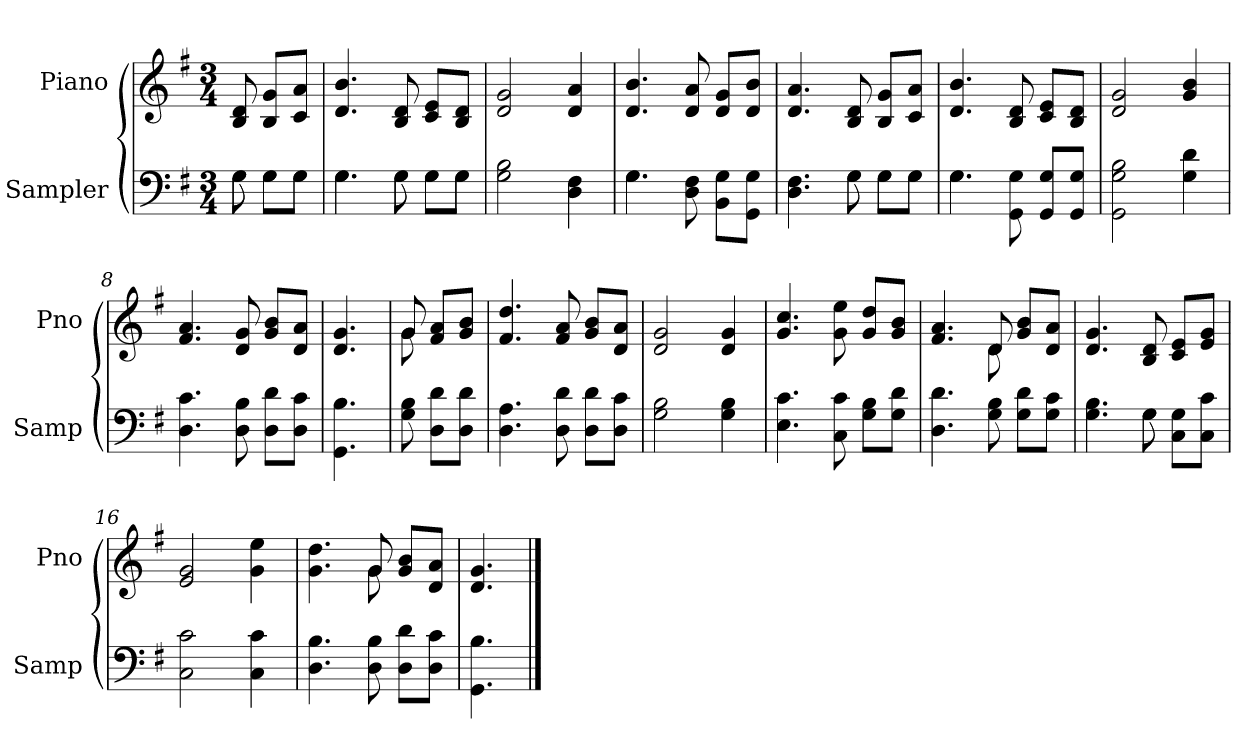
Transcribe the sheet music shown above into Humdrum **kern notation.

**kern	**kern
*part2	*part1
*staff2	*staff1
*I"Sampler	*I"Piano
*I'Samp	*I'Pno
*clefF4	*clefG2
*k[f#]	*k[f#]
*G:	*G:
*M3/4	*M3/4
=1	=1
*^	*
8G\	8G	8B 8d
8G\L	8G\L	8B/ 8g/L
8G\J	8G\J	8c/ 8a/J
=2	=2	=2
4.G\	4.G	4.d 4.b
8G\	8G	8B 8d
8G\L	8G\L	8c/ 8e/L
8G\J	8G\J	8B/ 8d/J
*v	*v	*
=3	=3
2G 2B	2d 2g
4D 4F#	4d 4a
=4	=4
*^	*
4.G\	4.G	4.d 4.b
8D 8F#	4.ryy	8d 8a
8BB\ 8G\L	.	8d/ 8g/L
8GG\ 8G\J	.	8d/ 8b/J
=5	=5	=5
4.D 4.F#	4.ryy	4.d 4.a
8G\	8G	8B 8d
8G\L	8G\L	8B/ 8g/L
8G\J	8G\J	8c/ 8a/J
=6	=6	=6
4.G\	4.G	4.d 4.b
8GG\ 8G\	4.ryy	8B 8d
8GG/ 8G/L	.	8c/ 8e/L
8GG/ 8G/J	.	8B/ 8d/J
*v	*v	*
=7	=7
2GG 2G 2B	2d 2g
4G 4d	4g 4b
=8	=8
4.D 4.c	4.f# 4.a
8D 8B	8d 8g
8D\ 8d\L	8g/ 8b/L
8D\ 8c\J	8d/ 8a/J
=9	=9
4.GG 4.B	4.d 4.g
=10	=10
*	*^
8G 8B	8g/	8g
8D\ 8d\L	8f#/ 8a/L	4ryy
8D\ 8d\J	8g/ 8b/J	.
*	*v	*v
=11	=11
4.D 4.A	4.f# 4.dd
8D 8d	8f# 8a
8D\ 8d\L	8g/ 8b/L
8D\ 8c\J	8d/ 8a/J
=12	=12
2G 2B	2d 2g
4G 4B	4d 4g
=13	=13
4.E 4.c	4.g 4.cc
8C 8c	8g 8ee
8G\ 8B\L	8g/ 8dd/L
8G\ 8d\J	8g/ 8b/J
=14	=14
*	*^
4.D 4.d	4.f# 4.a	4.ryy
8G 8B	8d/	8d
8G\ 8d\L	8g/ 8b/L	4ryy
8G\ 8c\J	8d/ 8a/J	.
*	*v	*v
=15	=15
*^	*
4.G 4.B	4.ryy	4.d 4.g
8G\	8G	8B 8d
8C\ 8G\L	4ryy	8c/ 8e/L
8C\ 8c\J	.	8e/ 8g/J
*v	*v	*
=16	=16
2C 2c	2e 2g
4C 4c	4g 4ee
=17	=17
*	*^
4.D 4.B	4.g 4.dd	4.ryy
8D 8B	8g/	8g
8D\ 8d\L	8g/ 8b/L	4ryy
8D\ 8c\J	8d/ 8a/J	.
*	*v	*v
=18	=18
4.GG 4.B	4.d 4.g
==	==
*-	*-
